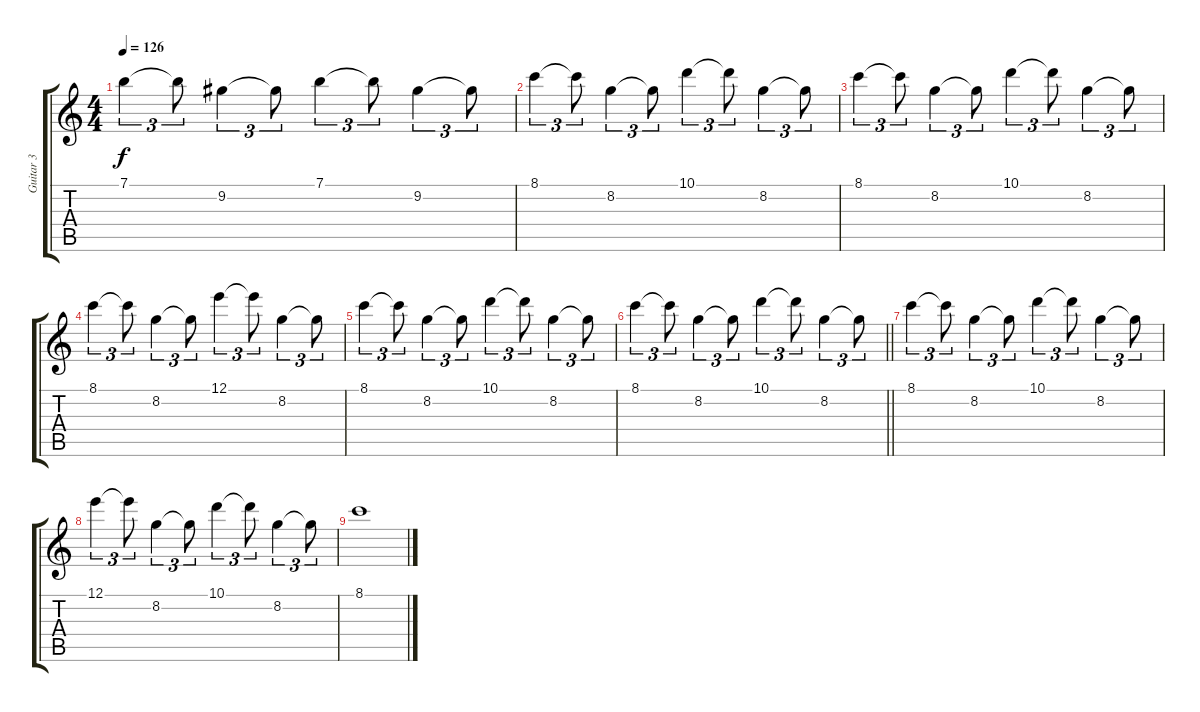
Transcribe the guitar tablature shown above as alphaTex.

\track ("Guitar 3" "Guitar 3") {instrument acousticguitarnylon}
\staff {score tabs}
\tuning (E4 B3 G3 D3 A2 E2) {hide}
\ts (4 4)
\tempo 126
\clef g2
\ks c
7.1.4{tu (3 2) dy f} 7.1{t}.8{tu (3 2)} 9.2.4{tu (3 2)} 9.2{t}.8{tu (3 2)} 7.1.4{tu (3 2)} 7.1{t}.8{tu (3 2)} 9.2.4{tu (3 2)} 9.2{t}.8{tu (3 2)} |
8.1.4{tu (3 2)} 8.1{t}.8{tu (3 2)} 8.2.4{tu (3 2)} 8.2{t}.8{tu (3 2)} 10.1.4{tu (3 2)} 10.1{t}.8{tu (3 2)} 8.2.4{tu (3 2)} 8.2{t}.8{tu (3 2)} |
8.1.4{tu (3 2)} 8.1{t}.8{tu (3 2)} 8.2.4{tu (3 2)} 8.2{t}.8{tu (3 2)} 10.1.4{tu (3 2)} 10.1{t}.8{tu (3 2)} 8.2.4{tu (3 2)} 8.2{t}.8{tu (3 2)} |
8.1.4{tu (3 2)} 8.1{t}.8{tu (3 2)} 8.2.4{tu (3 2)} 8.2{t}.8{tu (3 2)} 12.1.4{tu (3 2)} 12.1{t}.8{tu (3 2)} 8.2.4{tu (3 2)} 8.2{t}.8{tu (3 2)} |
8.1.4{tu (3 2)} 8.1{t}.8{tu (3 2)} 8.2.4{tu (3 2)} 8.2{t}.8{tu (3 2)} 10.1.4{tu (3 2)} 10.1{t}.8{tu (3 2)} 8.2.4{tu (3 2)} 8.2{t}.8{tu (3 2)} |
\barLineRight lightlight
8.1.4{tu (3 2)} 8.1{t}.8{tu (3 2)} 8.2.4{tu (3 2)} 8.2{t}.8{tu (3 2)} 10.1.4{tu (3 2)} 10.1{t}.8{tu (3 2)} 8.2.4{tu (3 2)} 8.2{t}.8{tu (3 2)} |
8.1.4{tu (3 2)} 8.1{t}.8{tu (3 2)} 8.2.4{tu (3 2)} 8.2{t}.8{tu (3 2)} 10.1.4{tu (3 2)} 10.1{t}.8{tu (3 2)} 8.2.4{tu (3 2)} 8.2{t}.8{tu (3 2)} |
12.1.4{tu (3 2)} 12.1{t}.8{tu (3 2)} 8.2.4{tu (3 2)} 8.2{t}.8{tu (3 2)} 10.1.4{tu (3 2)} 10.1{t}.8{tu (3 2)} 8.2.4{tu (3 2)} 8.2{t}.8{tu (3 2)} |
8.1.1
